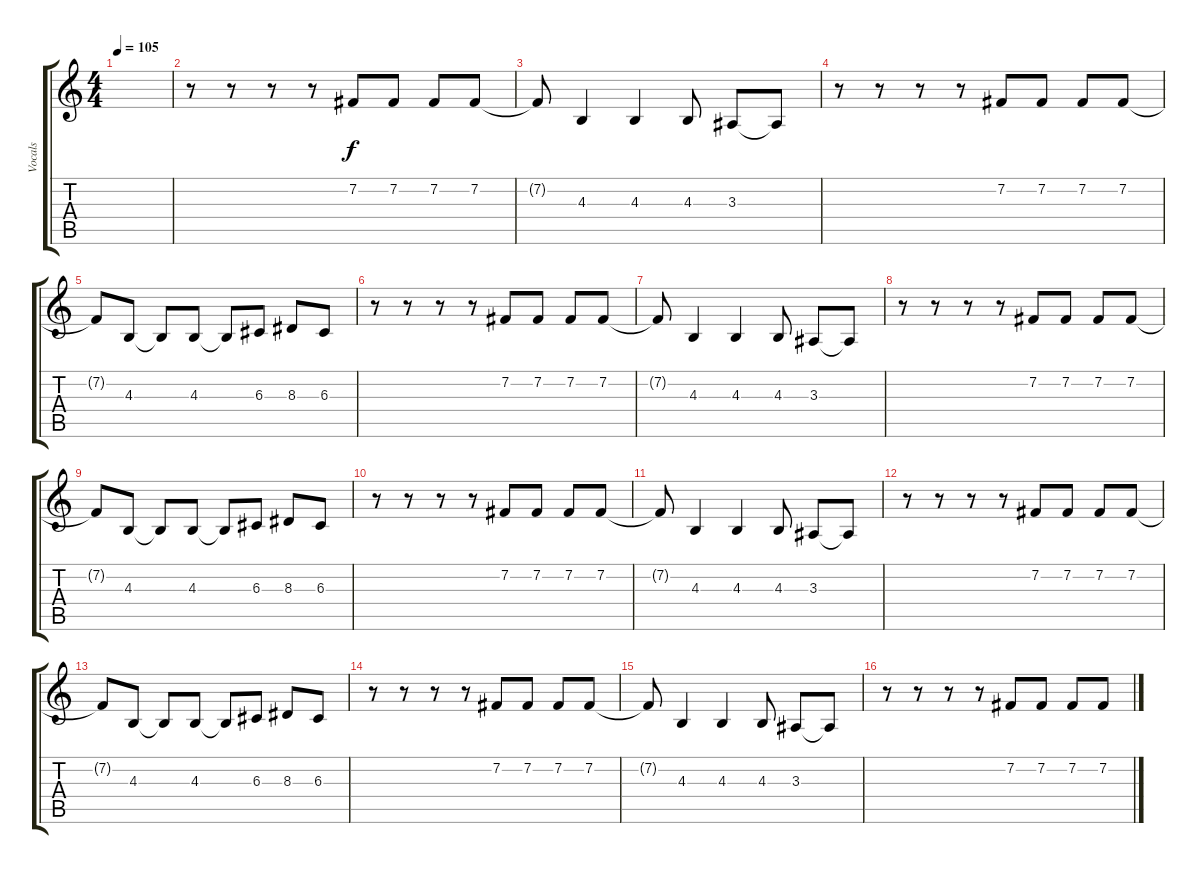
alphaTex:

\track ("Vocals" "Vocals") {instrument altosax}
\staff {score tabs}
\tuning (E4 B3 G3 D3 A2 E2) {hide}
\ts (4 4)
\tempo 105
\clef g2
\ks c
|
r.8 r.8 r.8 r.8 7.2.8 7.2.8 7.2.8 7.2.8 |
7.2{t}.8 4.3.4 4.3.4 4.3.8 3.3.8 3.3{t}.8 |
r.8 r.8 r.8 r.8 7.2.8 7.2.8 7.2.8 7.2.8 |
7.2{t}.8 4.3.8 4.3{t}.8 4.3.8 4.3{t}.8 6.3.8 8.3.8 6.3.8 |
r.8 r.8 r.8 r.8 7.2.8 7.2.8 7.2.8 7.2.8 |
7.2{t}.8 4.3.4 4.3.4 4.3.8 3.3.8 3.3{t}.8 |
r.8 r.8 r.8 r.8 7.2.8 7.2.8 7.2.8 7.2.8 |
7.2{t}.8 4.3.8 4.3{t}.8 4.3.8 4.3{t}.8 6.3.8 8.3.8 6.3.8 |
r.8 r.8 r.8 r.8 7.2.8 7.2.8 7.2.8 7.2.8 |
7.2{t}.8 4.3.4 4.3.4 4.3.8 3.3.8 3.3{t}.8 |
r.8 r.8 r.8 r.8 7.2.8 7.2.8 7.2.8 7.2.8 |
7.2{t}.8 4.3.8 4.3{t}.8 4.3.8 4.3{t}.8 6.3.8 8.3.8 6.3.8 |
r.8 r.8 r.8 r.8 7.2.8 7.2.8 7.2.8 7.2.8 |
7.2{t}.8 4.3.4 4.3.4 4.3.8 3.3.8 3.3{t}.8 |
r.8 r.8 r.8 r.8 7.2.8 7.2.8 7.2.8 7.2.8
